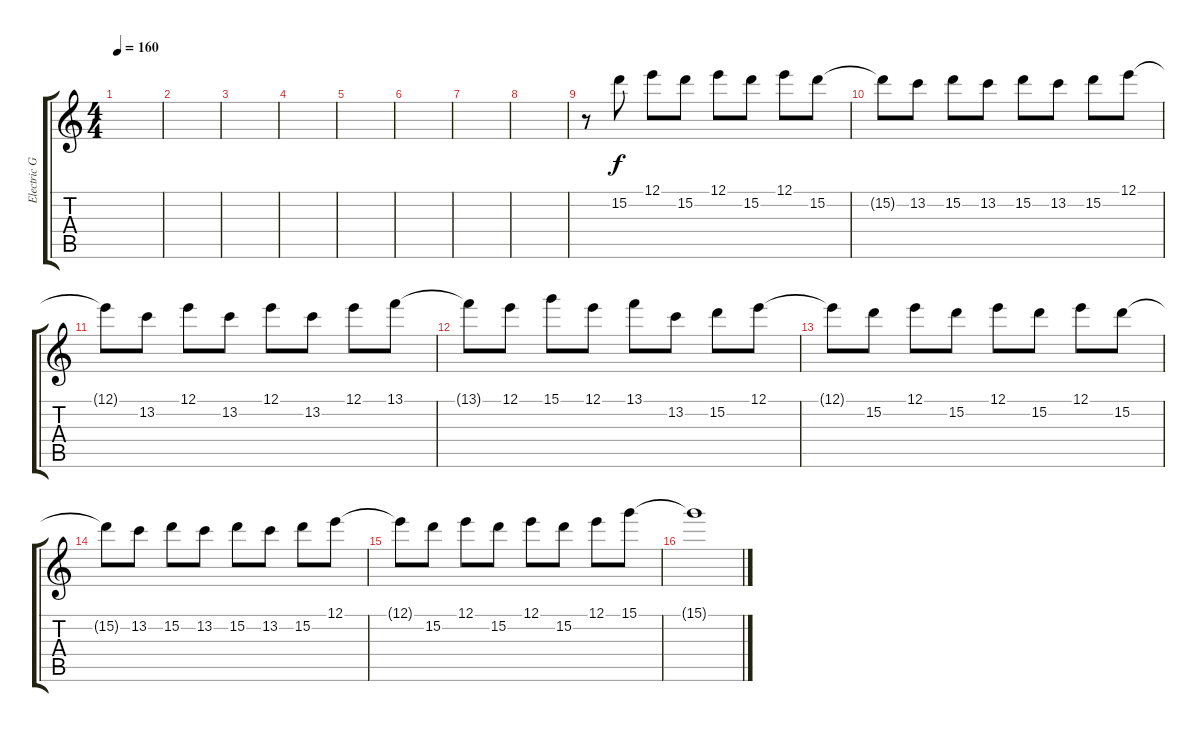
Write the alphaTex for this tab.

\track ("Electric Guitar" "Electric G") {instrument distortionguitar}
\staff {score tabs}
\tuning (E4 B3 G3 D3 A2 E2) {hide}
\ts (4 4)
\section ("" "")
\tempo 160
\clef g2
\ks c
|
|
|
|
|
|
|
|
r.8 15.2.8 12.1.8 15.2.8 12.1.8 15.2.8 12.1.8 15.2.8 |
15.2{t}.8 13.2.8 15.2.8 13.2.8 15.2.8 13.2.8 15.2.8 12.1.8 |
12.1{t}.8 13.2.8 12.1.8 13.2.8 12.1.8 13.2.8 12.1.8 13.1.8 |
13.1{t}.8 12.1.8 15.1.8 12.1.8 13.1.8 13.2.8 15.2.8 12.1.8 |
12.1{t}.8 15.2.8 12.1.8 15.2.8 12.1.8 15.2.8 12.1.8 15.2.8 |
15.2{t}.8 13.2.8 15.2.8 13.2.8 15.2.8 13.2.8 15.2.8 12.1.8 |
12.1{t}.8 15.2.8 12.1.8 15.2.8 12.1.8 15.2.8 12.1.8 15.1.8 |
15.1{t}.1
